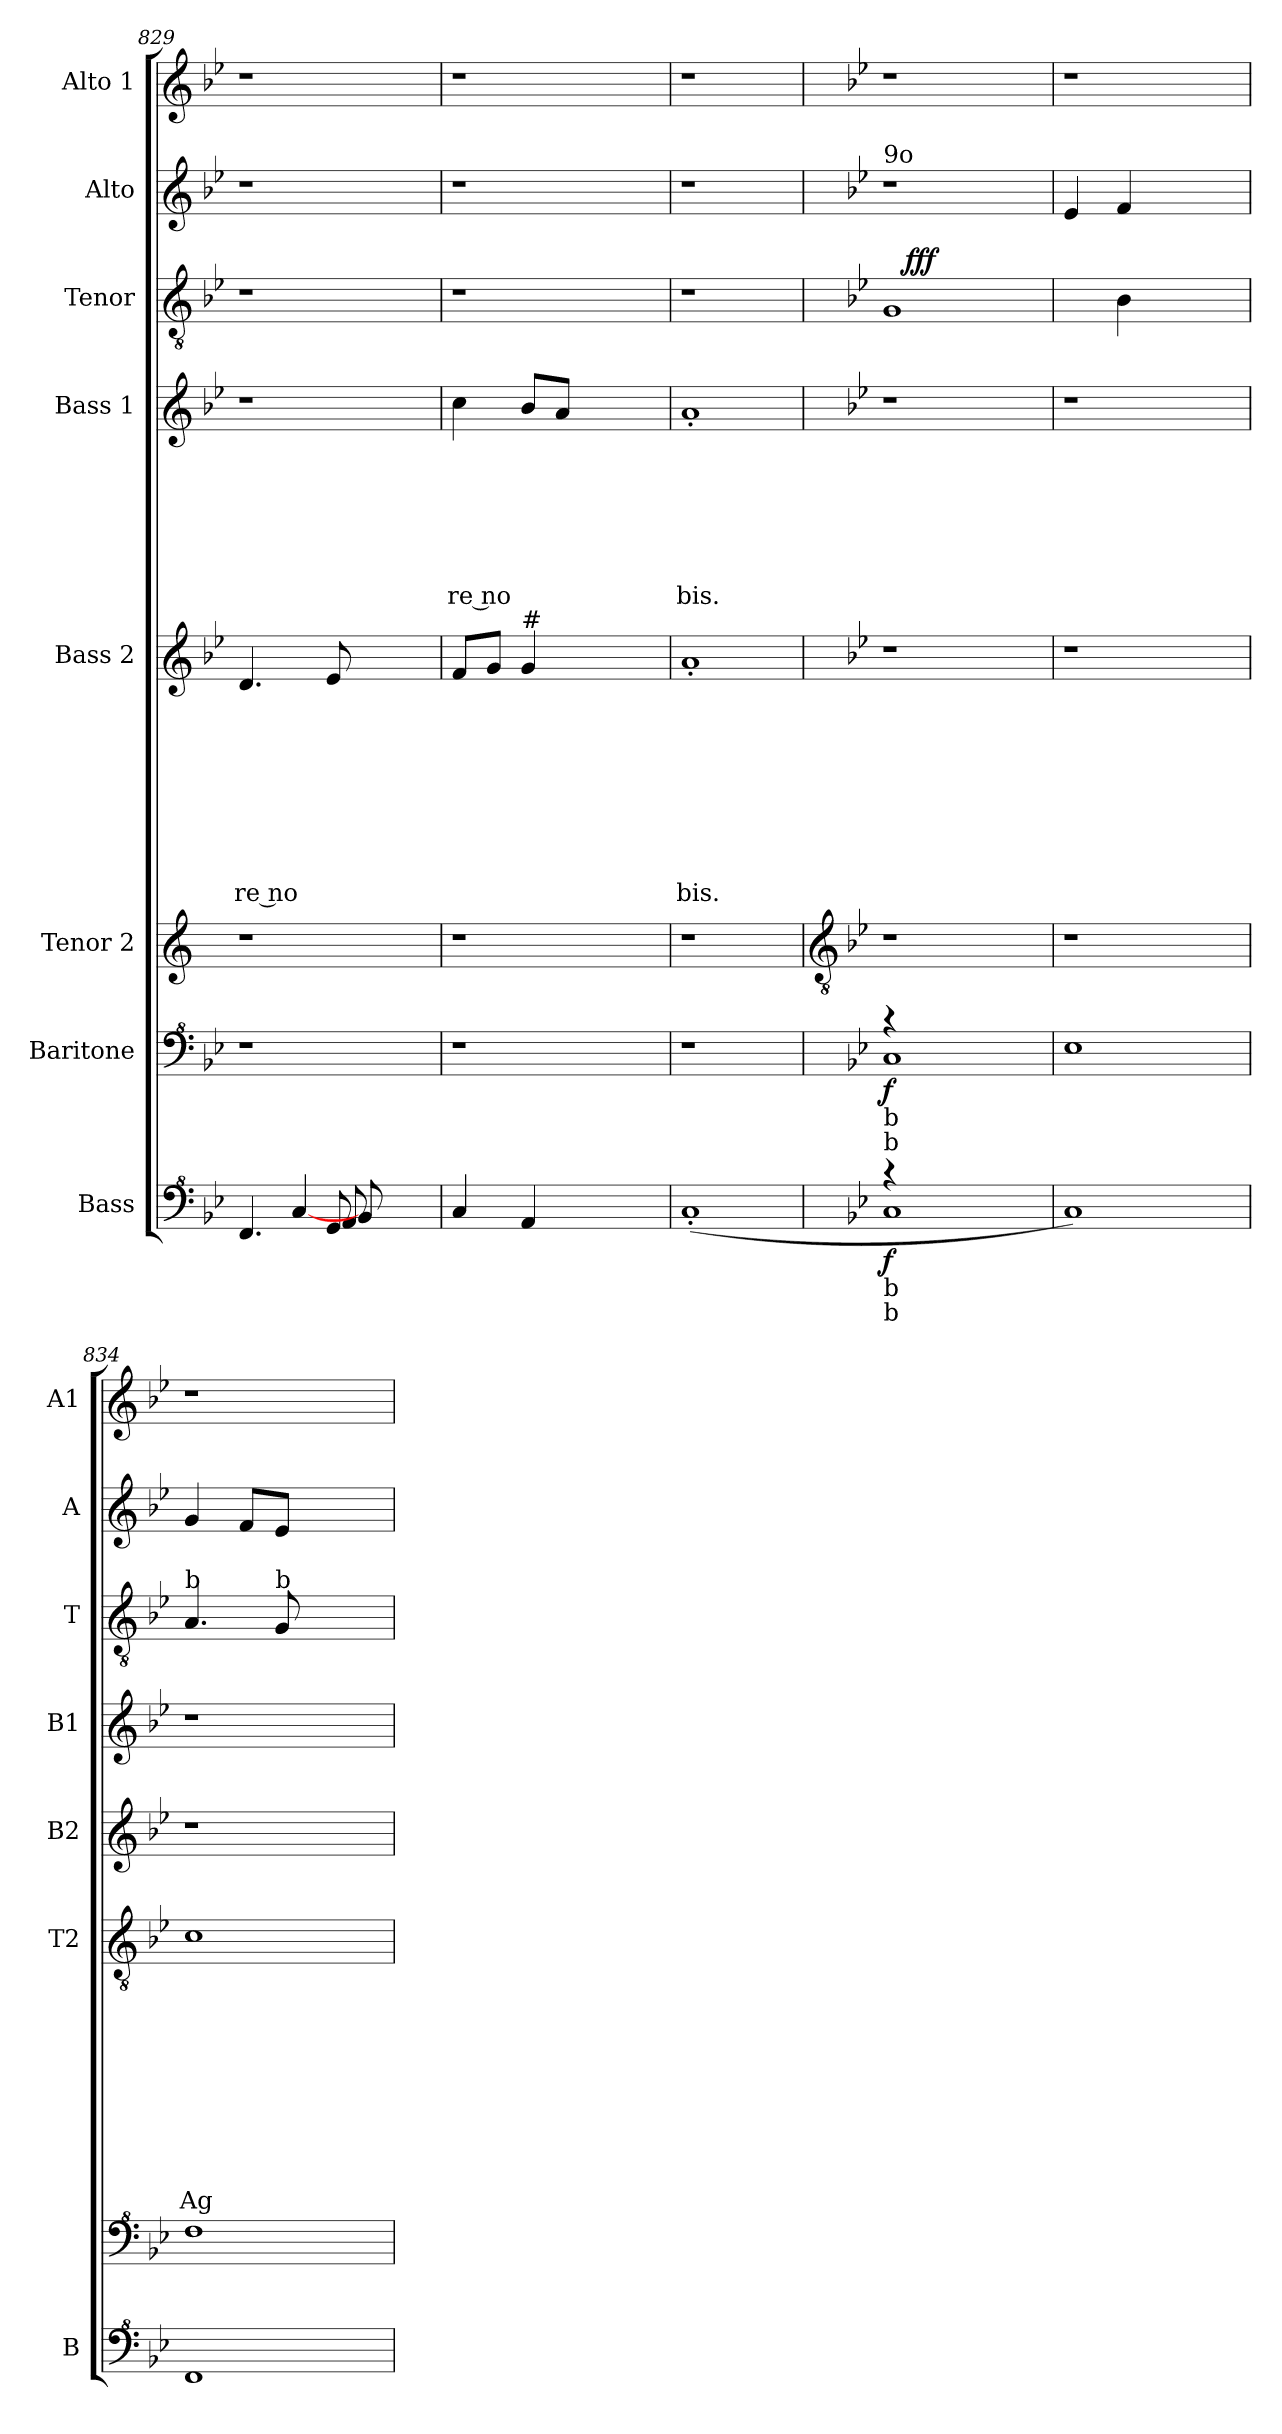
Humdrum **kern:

**kern	**dynam	**kern	**dynam	**kern	**text	**text	**text	**text	**text	**text	**text	**text	**text	**text	**kern	**text	**text	**text	**text	**text	**text	**text	**text	**text	**kern	**text	**text	**text	**text	**text	**text	**text	**kern	**dynam	**kern	**kern
*part8	*part8	*part7	*part7	*part6	*part6	*part6	*part6	*part6	*part6	*part6	*part6	*part6	*part6	*part6	*part5	*part5	*part5	*part5	*part5	*part5	*part5	*part5	*part5	*part5	*part4	*part4	*part4	*part4	*part4	*part4	*part4	*part4	*part3	*part3	*part2	*part1
*staff8	*staff8	*staff7	*staff7	*staff6	*staff6	*staff6	*staff6	*staff6	*staff6	*staff6	*staff6	*staff6	*staff6	*staff6	*staff5	*staff5	*staff5	*staff5	*staff5	*staff5	*staff5	*staff5	*staff5	*staff5	*staff4	*staff4	*staff4	*staff4	*staff4	*staff4	*staff4	*staff4	*staff3	*staff3	*staff2	*staff1
*I"Bass	*	*I"Baritone	*	*I"Tenor 2	*	*	*	*	*	*	*	*	*	*	*I"Bass 2	*	*	*	*	*	*	*	*	*	*I"Bass 1	*	*	*	*	*	*	*	*I"Tenor	*	*I"Alto	*I"Alto 1
*I'B	*	*	*	*I'T2	*	*	*	*	*	*	*	*	*	*	*I'B2	*	*	*	*	*	*	*	*	*	*I'B1	*	*	*	*	*	*	*	*I'T	*	*I'A	*I'A1
*clefF^4	*	*clefF^4	*	*clefG2	*	*	*	*	*	*	*	*	*	*	*clefG2	*	*	*	*	*	*	*	*	*	*clefG2	*	*	*	*	*	*	*	*clefGv2	*	*clefG2	*clefG2
*	*	*	*	*ITrd1c2	*	*	*	*	*	*	*	*	*	*	*	*	*	*	*	*	*	*	*	*	*	*	*	*	*	*	*	*	*ITrd1c2	*	*ITrd1c2	*ITrd1c2
*k[b-e-]	*	*k[b-e-]	*	*k[b-e-]	*	*	*	*	*	*	*	*	*	*	*k[b-e-]	*	*	*	*	*	*	*	*	*	*k[b-e-]	*	*	*	*	*	*	*	*k[b-e-a-d-]	*	*k[b-e-a-d-]	*k[b-e-a-d-]
*B-:	*	*B-:	*	*B-:	*	*	*	*	*	*	*	*	*	*	*B-:	*	*	*	*	*	*	*	*	*	*B-:	*	*	*	*	*	*	*	*A-:	*	*A-:	*A-:
=829	=829	=829	=829	=829	=829	=829	=829	=829	=829	=829	=829	=829	=829	=829	=829	=829	=829	=829	=829	=829	=829	=829	=829	=829	=829	=829	=829	=829	=829	=829	=829	=829	=829	=829	=829	=829
*^	*	*	*	*	*	*	*	*	*	*	*	*	*	*	*	*	*	*	*	*	*	*	*	*	*	*	*	*	*	*	*	*	*	*	*	*
*	*^	*	*	*	*	*	*	*	*	*	*	*	*	*	*	*	*	*	*	*	*	*	*	*	*	*	*	*	*	*	*	*	*	*	*	*	*
*	*	*^	*	*	*	*	*	*	*	*	*	*	*	*	*	*	*	*	*	*	*	*	*	*	*	*	*	*	*	*	*	*	*	*	*	*	*	*
!	!	!	!	!	!	!	!	!	!	!	!	!	!	!	!	!	!	!	!	!	!	!	!	!	!	!	!LO:LY:b:rj	!	!	!	!	!	!	!	!	!	!	!	!
4.F/	4.ryy	4.ryy	4ryy	.	1r	.	1r	.	.	.	.	.	.	.	.	.	.	4.d/	.	.	.	.	.	.	.	.	re no	1r	.	.	.	.	.	.	.	1r	.	1r	1r
.	.	.	[<4c/	.	.	.	.	.	.	.	.	.	.	.	.	.	.	.	.	.	.	.	.	.	.	.	.	.	.	.	.	.	.	.	.	.	.	.	.
8G/	8A/	8B-/	.	.	.	.	.	.	.	.	.	.	.	.	.	.	.	8e-/	.	.	.	.	.	.	.	.	.	.	.	.	.	.	.	.	.	.	.	.	.
2ryy	2ryy	2ryy	2ryy	.	.	.	.	.	.	.	.	.	.	.	.	.	.	2ryy	.	.	.	.	.	.	.	.	.	.	.	.	.	.	.	.	.	.	.	.	.
=830	=830	=830	=830	=830	=830	=830	=830	=830	=830	=830	=830	=830	=830	=830	=830	=830	=830	=830	=830	=830	=830	=830	=830	=830	=830	=830	=830	=830	=830	=830	=830	=830	=830	=830	=830	=830	=830	=830	=830
!	!	!	!	!	!	!	!	!	!	!	!	!	!	!	!	!	!	!	!	!	!	!	!	!	!	!	!	!	!	!	!	!	!	!	!LO:LY:b:rj	!	!	!	!
*v	*v	*v	*v	*	*	*	*	*	*	*	*	*	*	*	*	*	*	*	*	*	*	*	*	*	*	*	*	*	*	*	*	*	*	*	*	*	*	*	*
4c/	.	1r	.	1r	.	.	.	.	.	.	.	.	.	.	8f/L	.	.	.	.	.	.	.	.	.	4cc\	.	.	.	.	.	.	re no	1r	.	1r	1r
.	.	.	.	.	.	.	.	.	.	.	.	.	.	.	8g/J	.	.	.	.	.	.	.	.	.	.	.	.	.	.	.	.	.	.	.	.	.
!	!	!	!	!	!	!	!	!	!	!	!	!	!	!	!LO:TX:a:t=#	!	!	!	!	!	!	!	!	!	!	!	!	!	!	!	!	!	!	!	!	!
4A/	.	.	.	.	.	.	.	.	.	.	.	.	.	.	4g/	.	.	.	.	.	.	.	.	.	8b-/L	.	.	.	.	.	.	.	.	.	.	.
.	.	.	.	.	.	.	.	.	.	.	.	.	.	.	.	.	.	.	.	.	.	.	.	.	8a/J	.	.	.	.	.	.	.	.	.	.	.
2ryy	.	.	.	.	.	.	.	.	.	.	.	.	.	.	2ryy	.	.	.	.	.	.	.	.	.	2ryy	.	.	.	.	.	.	.	.	.	.	.
=831	=831	=831	=831	=831	=831	=831	=831	=831	=831	=831	=831	=831	=831	=831	=831	=831	=831	=831	=831	=831	=831	=831	=831	=831	=831	=831	=831	=831	=831	=831	=831	=831	=831	=831	=831	=831
!	!	!	!	!	!	!	!	!	!	!	!	!	!	!	!	!	!	!	!	!	!	!	!	!LO:LY:b	!	!	!	!	!	!	!	!LO:LY:b	!	!	!	!
(>1c'<	.	1r	.	1r	.	.	.	.	.	.	.	.	.	.	1a'<	.	.	.	.	.	.	.	.	bis.	1a'<	.	.	.	.	.	.	bis.	1r	.	1r	1r
!!LO:LB:g=z
=832	=832	=832	=832	=832	=832	=832	=832	=832	=832	=832	=832	=832	=832	=832	=832	=832	=832	=832	=832	=832	=832	=832	=832	=832	=832	=832	=832	=832	=832	=832	=832	=832	=832	=832	=832	=832
*	*	*	*	*clefGv2	*	*	*	*	*	*	*	*	*	*	*	*	*	*	*	*	*	*	*	*	*	*	*	*	*	*	*	*	*	*	*	*
*	*	*	*	*k[b-e-a-d-]	*	*	*	*	*	*	*	*	*	*	*	*	*	*	*	*	*	*	*	*	*	*	*	*	*	*	*	*	*	*	*	*
*	*	*	*	*A-:	*	*	*	*	*	*	*	*	*	*	*	*	*	*	*	*	*	*	*	*	*	*	*	*	*	*	*	*	*	*	*	*
*^	*	*^	*	*	*	*	*	*	*	*	*	*	*	*	*	*	*	*	*	*	*	*	*	*	*	*	*	*	*	*	*	*	*	*	*	*
!	!	!	!	!	!	!	!	!	!	!	!	!	!	!	!	!	!	!	!	!	!	!	!	!	!	!	!	!	!	!	!	!	!	!	!	!	!LO:TX:a:t=9o	!
!	!	!	!LO:TX:b:t=b	!	!	!	!	!	!	!	!	!	!	!	!	!	!	!	!	!	!	!	!	!	!	!	!	!	!	!	!	!	!	!	!	!	!	!
!	!	!	!LO:TX:b:t=b	!	!	!	!	!	!	!	!	!	!	!	!	!	!	!	!	!	!	!	!	!	!	!	!	!	!	!	!	!	!	!	!	!	!	!
!LO:TX:b:t=b	!	!	!	!	!	!	!	!	!	!	!	!	!	!	!	!	!	!	!	!	!	!	!	!	!	!	!	!	!	!	!	!	!	!	!	!	!	!
!LO:TX:b:t=b	!	!	!	!	!	!	!	!	!	!	!	!	!	!	!	!	!	!	!	!	!	!	!	!	!	!	!	!	!	!	!	!	!	!	!	!	!	!
!	!	!LO:DY:b	!	!	!LO:DY:b	!	!	!	!	!	!	!	!	!	!	!	!	!	!	!	!	!	!	!	!	!	!	!	!	!	!	!	!	!	!	!	!	!
*	*	*	*	*	*	*	*	*	*	*	*	*	*	*	*	*	*	*	*	*	*	*	*	*	*	*	*	*	*	*	*	*	*	*	*^	*	*	*
4rcc	1c	f	4rcc	1c	f	1r	.	.	.	.	.	.	.	.	.	.	1r	.	.	.	.	.	.	.	.	.	1r	.	.	.	.	.	.	.	1F	16ryy	.	1r	1r
!	!	!	!	!	!	!	!	!	!	!	!	!	!	!	!	!	!	!	!	!	!	!	!	!	!	!	!	!	!	!	!	!	!	!	!	!	!LO:DY:a	!	!
!	!	!	!	!	!	!	!	!	!	!	!	!	!	!	!	!	!	!	!	!	!	!	!	!	!	!	!	!	!	!	!	!	!	!	!	!	!LO:DY:n=1:b	!	!
!	!	!	!	!	!	!	!	!	!	!	!	!	!	!	!	!	!	!	!	!	!	!	!	!	!	!	!	!	!	!	!	!	!	!	!	!	!LO:DY:n=2:b	!	!
.	.	.	.	.	.	.	.	.	.	.	.	.	.	.	.	.	.	.	.	.	.	.	.	.	.	.	.	.	.	.	.	.	.	.	.	2...ryy	f f f	.	.
2.ryy	.	.	2.ryy	.	.	.	.	.	.	.	.	.	.	.	.	.	.	.	.	.	.	.	.	.	.	.	.	.	.	.	.	.	.	.	.	.	.	.	.
*v	*v	*	*	*	*	*	*	*	*	*	*	*	*	*	*	*	*	*	*	*	*	*	*	*	*	*	*	*	*	*	*	*	*	*	*v	*v	*	*	*
*	*	*v	*v	*	*	*	*	*	*	*	*	*	*	*	*	*	*	*	*	*	*	*	*	*	*	*	*	*	*	*	*	*	*	*	*	*	*
=833	=833	=833	=833	=833	=833	=833	=833	=833	=833	=833	=833	=833	=833	=833	=833	=833	=833	=833	=833	=833	=833	=833	=833	=833	=833	=833	=833	=833	=833	=833	=833	=833	=833	=833	=833	=833
1c)	.	1e-	.	1r	.	.	.	.	.	.	.	.	.	.	1r	.	.	.	.	.	.	.	.	.	1r	.	.	.	.	.	.	.	4ryy	.	4d-/	1r
.	.	.	.	.	.	.	.	.	.	.	.	.	.	.	.	.	.	.	.	.	.	.	.	.	.	.	.	.	.	.	.	.	4A-\	.	4e-/	.
.	.	.	.	.	.	.	.	.	.	.	.	.	.	.	.	.	.	.	.	.	.	.	.	.	.	.	.	.	.	.	.	.	2ryy	.	2ryy	.
=834	=834	=834	=834	=834	=834	=834	=834	=834	=834	=834	=834	=834	=834	=834	=834	=834	=834	=834	=834	=834	=834	=834	=834	=834	=834	=834	=834	=834	=834	=834	=834	=834	=834	=834	=834	=834
!	!	!	!	!	!	!	!	!	!	!	!	!	!	!	!	!	!	!	!	!	!	!	!	!	!	!	!	!	!	!	!	!	!LO:TX:a:t=b	!	!	!
!	!	!	!	!	!	!	!	!	!	!	!	!	!	!LO:LY:b	!	!	!	!	!	!	!	!	!	!	!	!	!	!	!	!	!	!	!	!	!	!
1F	.	1f	.	1B-	.	.	.	.	.	.	.	.	.	Ag	1r	.	.	.	.	.	.	.	.	.	1r	.	.	.	.	.	.	.	4.G/	.	4f/	1r
.	.	.	.	.	.	.	.	.	.	.	.	.	.	.	.	.	.	.	.	.	.	.	.	.	.	.	.	.	.	.	.	.	.	.	8e-/L	.
!	!	!	!	!	!	!	!	!	!	!	!	!	!	!	!	!	!	!	!	!	!	!	!	!	!	!	!	!	!	!	!	!	!LO:TX:a:t=b	!	!	!
.	.	.	.	.	.	.	.	.	.	.	.	.	.	.	.	.	.	.	.	.	.	.	.	.	.	.	.	.	.	.	.	.	8F/	.	8d-/J	.
.	.	.	.	.	.	.	.	.	.	.	.	.	.	.	.	.	.	.	.	.	.	.	.	.	.	.	.	.	.	.	.	.	2ryy	.	2ryy	.
=	=	=	=	=	=	=	=	=	=	=	=	=	=	=	=	=	=	=	=	=	=	=	=	=	=	=	=	=	=	=	=	=	=	=	=	=
*-	*-	*-	*-	*-	*-	*-	*-	*-	*-	*-	*-	*-	*-	*-	*-	*-	*-	*-	*-	*-	*-	*-	*-	*-	*-	*-	*-	*-	*-	*-	*-	*-	*-	*-	*-	*-
